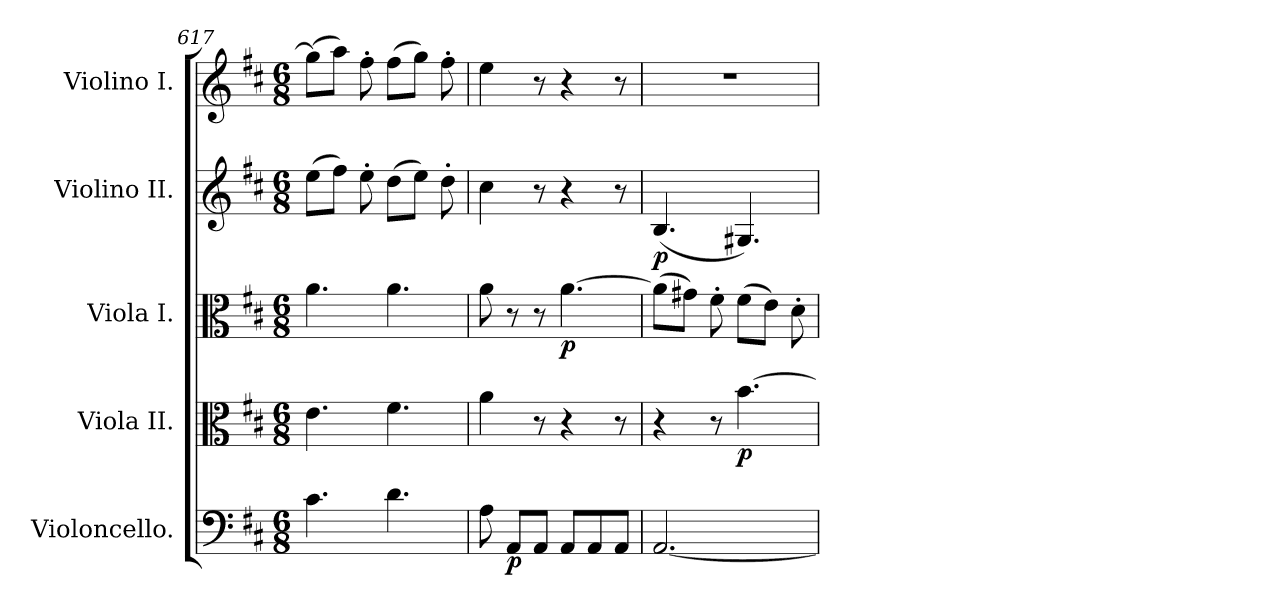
**kern	**dynam	**kern	**dynam	**kern	**dynam	**kern	**dynam	**kern
*part5	*part5	*part4	*part4	*part3	*part3	*part2	*part2	*part1
*staff5	*staff5	*staff4	*staff4	*staff3	*staff3	*staff2	*staff2	*staff1
*I"Violoncello.	*	*I"Viola II.	*	*I"Viola I.	*	*I"Violino II.	*	*I"Violino I.
*I'Vc	*	*I'Vla	*	*I'Vla	*	*I'Vln	*	*I'Vln
*clefF4	*	*clefC3	*	*clefC3	*	*clefG2	*	*clefG2
*k[f#c#]	*	*k[f#c#]	*	*k[f#c#]	*	*k[f#c#]	*	*k[f#c#]
*M6/8	*	*M6/8	*	*M6/8	*	*M6/8	*	*M6/8
=617	=617	=617	=617	=617	=617	=617	=617	=617
4.c#\	.	4.e\	.	4.a\	.	(>8ee\L	.	(>8gg\L]
.	.	.	.	.	.	8ff#\J)	.	8aa\J)
.	.	.	.	.	.	8ee'\	.	8ff#'\
4.d\	.	4.f#\	.	4.a\	.	(>8dd\L	.	(>8ff#\L
.	.	.	.	.	.	8ee\J)	.	8gg\J)
.	.	.	.	.	.	8dd'\	.	8ff#'\
=618	=618	=618	=618	=618	=618	=618	=618	=618
8A\	.	4a\	.	8a\	.	4cc#\	.	4ee\
!	!LO:DY:b	!	!	!	!	!	!	!
8AA/L	p	.	.	8r	.	.	.	.
8AA/J	.	8r	.	8r	.	8r	.	8r
!	!	!	!	!	!LO:DY:b	!	!	!
8AA/L	.	4r	.	[4.a\	p	4r	.	4r
8AA/	.	.	.	.	.	.	.	.
8AA/J	.	8r	.	.	.	8r	.	8r
=619	=619	=619	=619	=619	=619	=619	=619	=619
!	!	!	!	!	!	!	!LO:DY:b	!
[2.AA/	.	4r	.	(>8a\L]	.	(<4.B/	p	2.r
.	.	.	.	8g#X\J)	.	.	.	.
.	.	8r	.	8f#'\	.	.	.	.
!	!	!	!LO:DY:b	!	!	!	!	!
.	.	[4.b\	p	(>8f#\L	.	4.G#X/)	.	.
.	.	.	.	8e\J)	.	.	.	.
.	.	.	.	8d'\	.	.	.	.
=	=	=	=	=	=	=	=	=
*-	*-	*-	*-	*-	*-	*-	*-	*-
